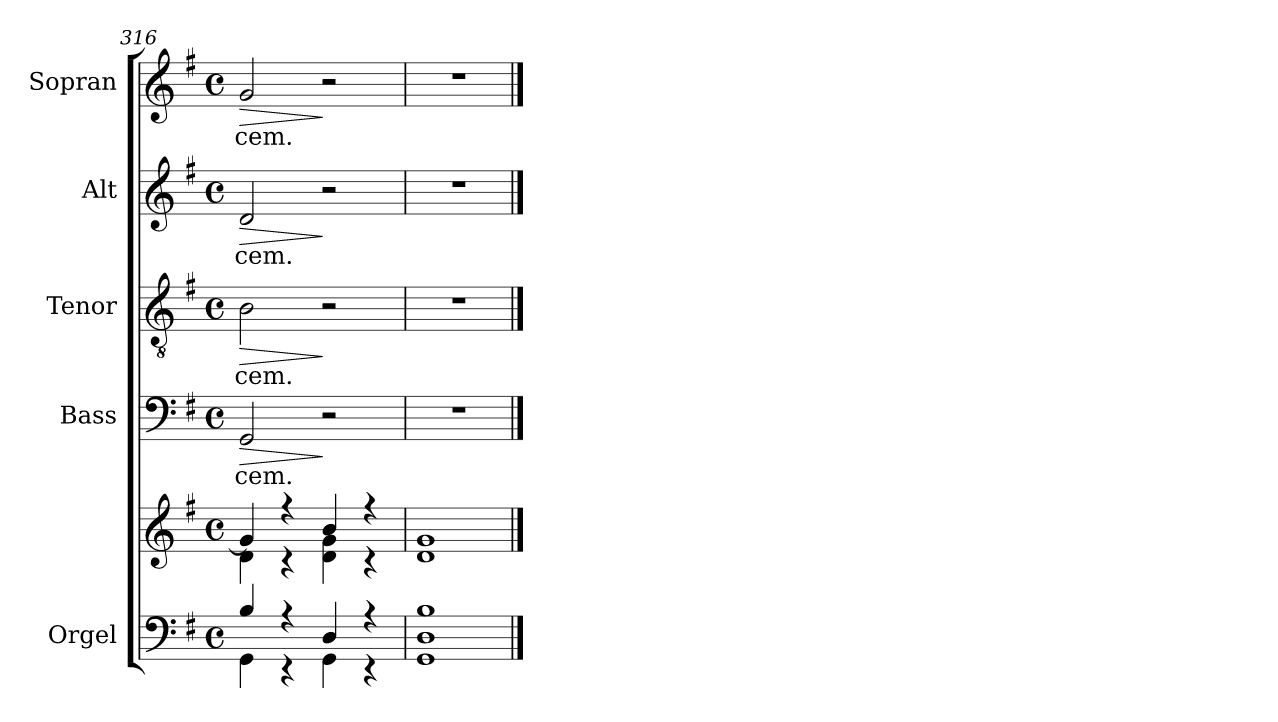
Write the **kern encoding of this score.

**kern	**kern	**kern	**text	**dynam	**kern	**text	**dynam	**kern	**text	**dynam	**kern	**text	**dynam
*part5	*part5	*part4	*part4	*part4	*part3	*part3	*part3	*part2	*part2	*part2	*part1	*part1	*part1
*staff6	*staff5	*staff4	*staff4	*staff4	*staff3	*staff3	*staff3	*staff2	*staff2	*staff2	*staff1	*staff1	*staff1
*I"Orgel	*	*I"Bass	*	*	*I"Tenor	*	*	*I"Alt	*	*	*I"Sopran	*	*
*I'Org.	*	*I'B.	*	*	*I'T.	*	*	*I'A.	*	*	*I'S.	*	*
*clefF4	*clefG2	*clefF4	*	*	*clefGv2	*	*	*clefG2	*	*	*clefG2	*	*
*k[f#]	*k[f#]	*k[f#]	*	*	*k[f#]	*	*	*k[f#]	*	*	*k[f#]	*	*
*G:	*G:	*G:	*	*	*G:	*	*	*G:	*	*	*G:	*	*
*M4/4	*M4/4	*M4/4	*	*	*M4/4	*	*	*M4/4	*	*	*M4/4	*	*
*met(c)	*met(c)	*met(c)	*	*	*met(c)	*	*	*met(c)	*	*	*met(c)	*	*
=316	=316	=316	=316	=316	=316	=316	=316	=316	=316	=316	=316	=316	=316
*^	*^	*	*	*	*	*	*	*	*	*	*	*	*
!	!	!	!	!	!LO:LY:b	!LO:HP:b	!	!LO:LY:b	!LO:HP:b	!	!LO:LY:b	!LO:HP:b	!	!LO:LY:b	!LO:HP:b
4B/	4GG\	4g/]	4d\	2GG/	-cem.	>	2B\	-cem.	>	2d/	-cem.	>	2g/	-cem.	>
4r	4r	4r	4r	.	.	.	.	.	.	.	.	.	.	.	.
4D/	4GG\	4b/	4d\ 4g\	2r	.	]	2r	.	]	2r	.	]	2r	.	]
4r	4r	4r	4r	.	.	.	.	.	.	.	.	.	.	.	.
=317	=317	=317	=317	=317	=317	=317	=317	=317	=317	=317	=317	=317	=317	=317	=317
1D 1B	1GG	1g	1d	1r	.	.	1r	.	.	1r	.	.	1r	.	.
*v	*v	*	*	*	*	*	*	*	*	*	*	*	*	*	*
*	*v	*v	*	*	*	*	*	*	*	*	*	*	*	*
==	==	==	==	==	==	==	==	==	==	==	==	==	==
*-	*-	*-	*-	*-	*-	*-	*-	*-	*-	*-	*-	*-	*-
